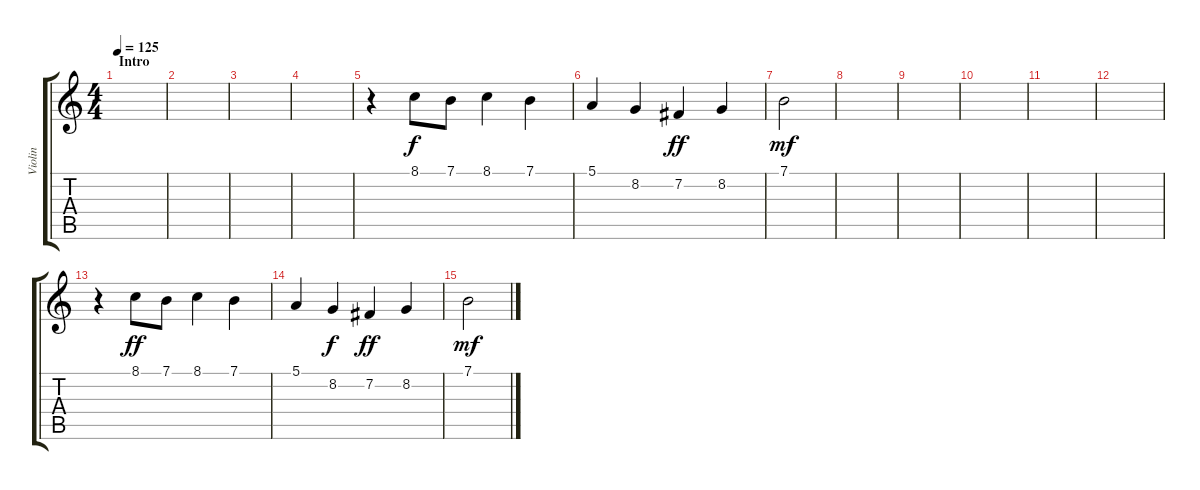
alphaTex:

\track ("Violin" "Violin") {instrument violin}
\staff {score tabs}
\tuning (E4 B3 G3 D3 A2 E2) {hide}
\ts (4 4)
\section ("" "Intro")
\tempo 125
\clef g2
\ks c
|
|
|
|
r.4{volume 8} 8.1.8 7.1.8 8.1.4 7.1.4 |
5.1.4 8.2.4{dy f} 7.2.4{dy ff} 8.2.4 |
7.1.2{dy mf} |
|
|
|
|
|
r.4{volume 8} 8.1.8{dy ff} 7.1.8 8.1.4 7.1.4 |
5.1.4 8.2.4{dy f} 7.2.4{dy ff} 8.2.4 |
7.1.2{dy mf}
